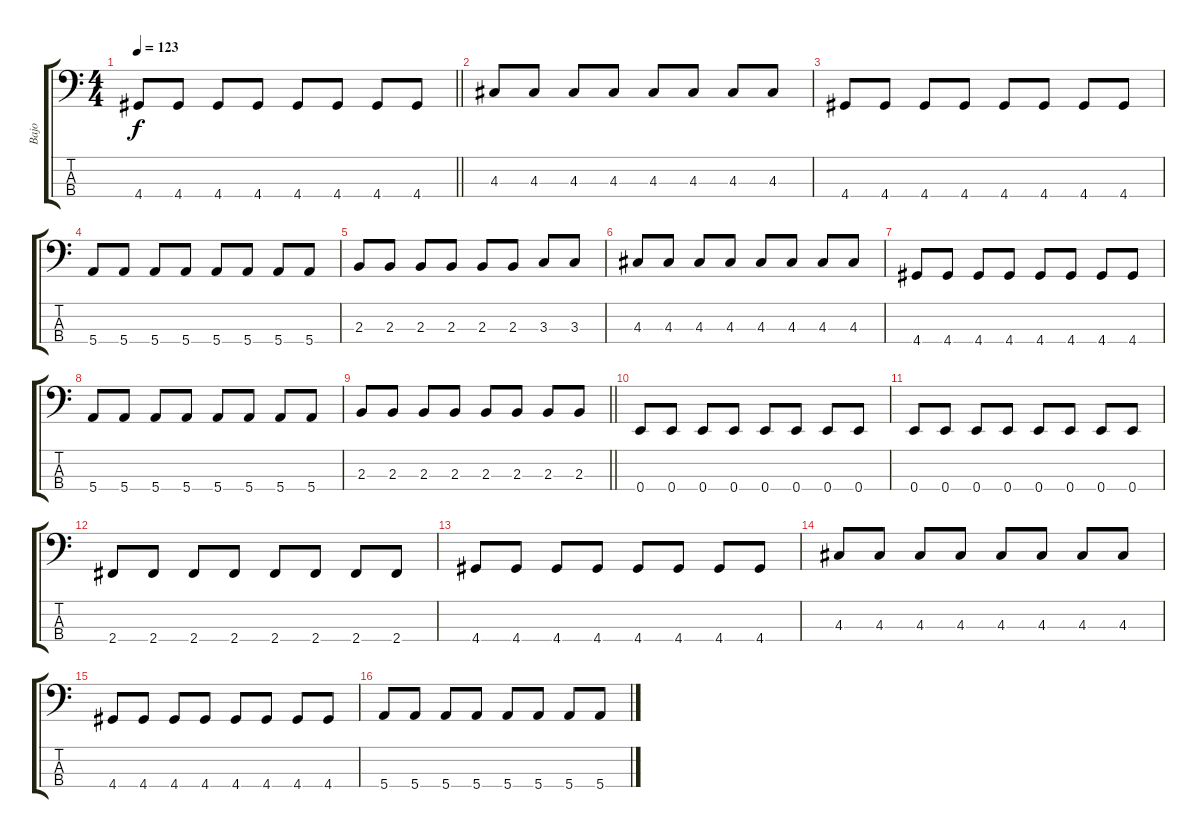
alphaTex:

\track ("Bajo" "Bajo") {instrument synthbass1}
\staff {score tabs}
\tuning (G2 D2 A1 E1) {hide}
\ts (4 4)
\tempo 123
\clef f4
\barLineRight lightlight
\ks c
4.4.8{dy f} 4.4.8 4.4.8 4.4.8 4.4.8 4.4.8 4.4.8 4.4.8 |
4.3.8 4.3.8 4.3.8 4.3.8 4.3.8 4.3.8 4.3.8 4.3.8 |
4.4.8 4.4.8 4.4.8 4.4.8 4.4.8 4.4.8 4.4.8 4.4.8 |
5.4.8 5.4.8 5.4.8 5.4.8 5.4.8 5.4.8 5.4.8 5.4.8 |
2.3.8 2.3.8 2.3.8 2.3.8 2.3.8 2.3.8 3.3.8 3.3.8 |
4.3.8 4.3.8 4.3.8 4.3.8 4.3.8 4.3.8 4.3.8 4.3.8 |
4.4.8 4.4.8 4.4.8 4.4.8 4.4.8 4.4.8 4.4.8 4.4.8 |
5.4.8 5.4.8 5.4.8 5.4.8 5.4.8 5.4.8 5.4.8 5.4.8 |
\barLineRight lightlight
2.3.8 2.3.8 2.3.8 2.3.8 2.3.8 2.3.8 2.3.8 2.3.8 |
0.4.8 0.4.8 0.4.8 0.4.8 0.4.8 0.4.8 0.4.8 0.4.8 |
0.4.8 0.4.8 0.4.8 0.4.8 0.4.8 0.4.8 0.4.8 0.4.8 |
2.4.8 2.4.8 2.4.8 2.4.8 2.4.8 2.4.8 2.4.8 2.4.8 |
4.4.8 4.4.8 4.4.8 4.4.8 4.4.8 4.4.8 4.4.8 4.4.8 |
4.3.8 4.3.8 4.3.8 4.3.8 4.3.8 4.3.8 4.3.8 4.3.8 |
4.4.8 4.4.8 4.4.8 4.4.8 4.4.8 4.4.8 4.4.8 4.4.8 |
5.4.8 5.4.8 5.4.8 5.4.8 5.4.8 5.4.8 5.4.8 5.4.8
